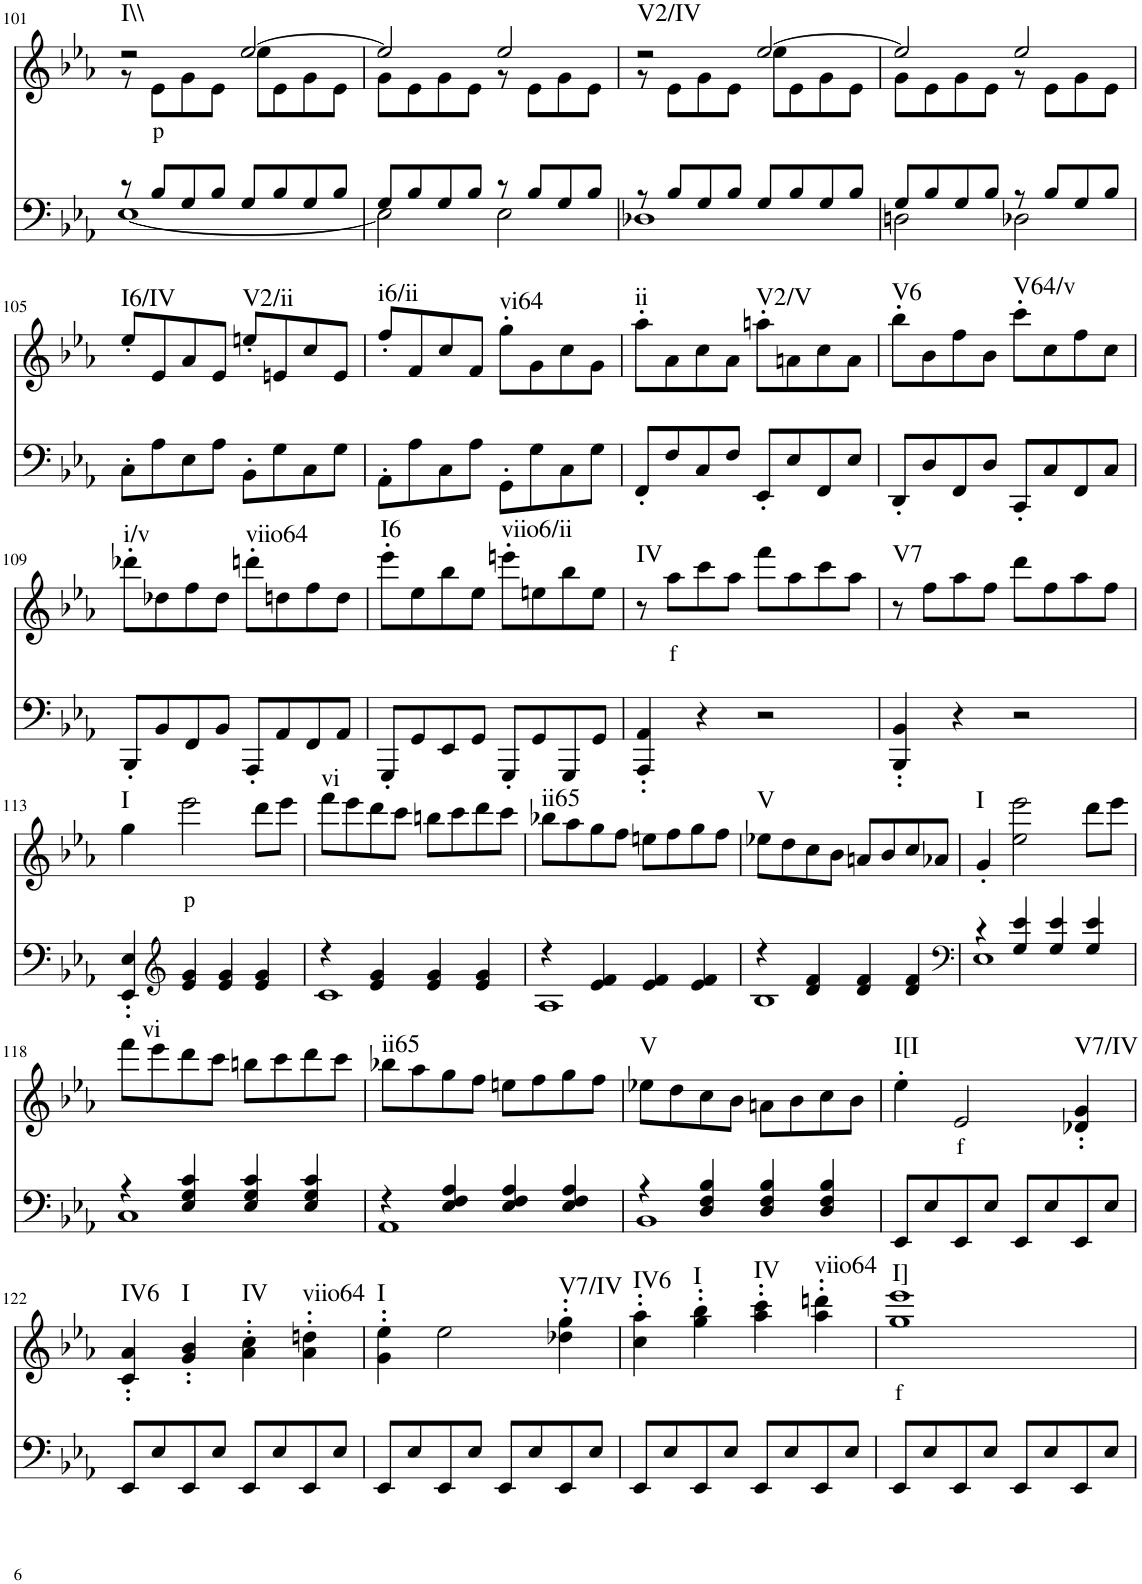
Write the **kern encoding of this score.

**kern	**kern	**text	**harte
*part2	*part1	*part1	*part1
*staff2	*staff1	*staff1	*
*I"piano	*I"piano	*	*
*I'Pno	*I'Pno	*	*
!!LO:PB:g=z
*clefF4	*clefG2	*	*
*k[b-e-a-]	*k[b-e-a-]	*	*
*c:	*c:	*	*
*M2/2	*M2/2	*	*
=101	=101	=101	=101
*^	*^	*	*
!	!	!	!	!	!LO:H:kt=I\\
8r	[1E-	2r	8r	.	N
!	!	!	!	!LO:LY:b	!
8B-/L	.	.	8e-\L	p	.
8G/	.	.	8g\	.	.
8B-/J	.	.	8e-\J	.	.
8G/L	.	[2ee-/	8ee-\L	.	.
8B-/	.	.	8e-\	.	.
8G/	.	.	8g\	.	.
8B-/J	.	.	8e-\J	.	.
=102	=102	=102	=102	=102	=102
8G/L	2E-\]	2ee-/]	8g\L	.	.
8B-/	.	.	8e-\	.	.
8G/	.	.	8g\	.	.
8B-/J	.	.	8e-\J	.	.
8r	2E-\	2ee-/	8r	.	.
8B-/L	.	.	8e-\L	.	.
8G/	.	.	8g\	.	.
8B-/J	.	.	8e-\J	.	.
=103	=103	=103	=103	=103	=103
!	!	!	!	!	!LO:H:kt=V2/IV
8r	1D-X	2r	8r	.	N
8B-/L	.	.	8e-\L	.	.
8G/	.	.	8g\	.	.
8B-/J	.	.	8e-\J	.	.
8G/L	.	[2ee-/	8ee-\L	.	.
8B-/	.	.	8e-\	.	.
8G/	.	.	8g\	.	.
8B-/J	.	.	8e-\J	.	.
=104	=104	=104	=104	=104	=104
8G/L	2Dn\	2ee-/]	8g\L	.	.
8B-/	.	.	8e-\	.	.
8G/	.	.	8g\	.	.
8B-/J	.	.	8e-\J	.	.
8r	2D-X\	2ee-/	8r	.	.
8B-/L	.	.	8e-\L	.	.
8G/	.	.	8g\	.	.
8B-/J	.	.	8e-\J	.	.
*v	*v	*	*	*	*
!!LO:LB:g=z
=105	=105	=105	=105	=105
!	!	!	!	!LO:H:kt=I6/IV
*	*v	*v	*	*
8C'\L	8ee-'/L	.	N
8A-\	8e-/	.	.
8E-\	8a-/	.	.
8A-\J	8e-/J	.	.
!	!	!	!LO:H:kt=V2/ii
8BB-'\L	8een'/L	.	N
8G\	8en/	.	.
8C\	8cc/	.	.
8G\J	8e/J	.	.
=106	=106	=106	=106
!	!	!	!LO:H:kt=i6/ii
8AA-'\L	8ff'/L	.	N
8A-\	8f/	.	.
8C\	8cc/	.	.
8A-\J	8f/J	.	.
!	!	!	!LO:H:kt=vi64
8GG'\L	8gg'\L	.	N
8G\	8g\	.	.
8C\	8cc\	.	.
8G\J	8g\J	.	.
=107	=107	=107	=107
!	!	!	!LO:H:kt=ii
8FF'/L	8aa-'\L	.	N
8F/	8a-\	.	.
8C/	8cc\	.	.
8F/J	8a-\J	.	.
!	!	!	!LO:H:kt=V2/V
8EE-'/L	8aan'\L	.	N
8E-/	8an\	.	.
8FF/	8cc\	.	.
8E-/J	8a\J	.	.
=108	=108	=108	=108
!	!	!	!LO:H:kt=V6
8DD'/L	8bb-'\L	.	N
8D/	8b-\	.	.
8FF/	8ff\	.	.
8D/J	8b-\J	.	.
!	!	!	!LO:H:kt=V64/v
8CC'/L	8ccc'\L	.	N
8C/	8cc\	.	.
8FF/	8ff\	.	.
8C/J	8cc\J	.	.
!!LO:LB:g=z
=109	=109	=109	=109
!	!	!	!LO:H:kt=i/v
8BBB-'/L	8ddd-X'\L	.	N
8BB-/	8dd-X\	.	.
8FF/	8ff\	.	.
8BB-/J	8dd-\J	.	.
!	!	!	!LO:H:kt=viio64
8AAA-'/L	8dddn'\L	.	N
8AA-/	8ddn\	.	.
8FF/	8ff\	.	.
8AA-/J	8dd\J	.	.
=110	=110	=110	=110
!	!	!	!LO:H:kt=I6
8GGG'/L	8eee-'\L	.	N
8GG/	8ee-\	.	.
8EE-/	8bb-\	.	.
8GG/J	8ee-\J	.	.
!	!	!	!LO:H:kt=viio6/ii
8GGG'/L	8eeen'\L	.	N
8GG/	8een\	.	.
8GGG/	8bb-\	.	.
8GG/J	8ee\J	.	.
=111	=111	=111	=111
!	!	!	!LO:H:kt=IV
4AAA-/' 4AA-/'	8r	.	N
!	!	!LO:LY:b	!
.	8aa-\L	f	.
4r	8ccc\	.	.
.	8aa-\J	.	.
2r	8fff\L	.	.
.	8aa-\	.	.
.	8ccc\	.	.
.	8aa-\J	.	.
=112	=112	=112	=112
!	!	!	!LO:H:kt=V7
4BBB-/' 4BB-/'	8r	.	N
.	8ff\L	.	.
4r	8aa-\	.	.
.	8ff\J	.	.
2r	8ddd\L	.	.
.	8ff\	.	.
.	8aa-\	.	.
.	8ff\J	.	.
!!LO:LB:g=z
=113	=113	=113	=113
!	!	!	!LO:H:kt=I
4EE-/' 4E-/'	4gg\	.	N
*clefG2	*	*	*
!	!	!LO:LY:b	!
4e-/ 4g/	2eee-\	p	.
4e-/ 4g/	.	.	.
4e-/ 4g/	8ddd\L	.	.
.	8eee-\J	.	.
=114	=114	=114	=114
*^	*	*	*
!	!	!	!	!LO:H:kt=vi
4r	1c	8fff\L	.	N
.	.	8eee-\	.	.
4e-/ 4g/	.	8ddd\	.	.
.	.	8ccc\J	.	.
4e-/ 4g/	.	8bbn\L	.	.
.	.	8ccc\	.	.
4e-/ 4g/	.	8ddd\	.	.
.	.	8ccc\J	.	.
=115	=115	=115	=115	=115
!	!	!	!	!LO:H:kt=ii65
4r	1A-	8bb-X\L	.	N
.	.	8aa-\	.	.
4e-/ 4f/	.	8gg\	.	.
.	.	8ff\J	.	.
4e-/ 4f/	.	8een\L	.	.
.	.	8ff\	.	.
4e-/ 4f/	.	8gg\	.	.
.	.	8ff\J	.	.
=116	=116	=116	=116	=116
!	!	!	!	!LO:H:kt=V
4r	1B-	8ee-X\L	.	N
.	.	8dd\	.	.
4d/ 4f/	.	8cc\	.	.
.	.	8b-\J	.	.
4d/ 4f/	.	8an/L	.	.
.	.	8b-/	.	.
4d/ 4f/	.	8cc/	.	.
.	.	8a-X/J	.	.
=117	=117	=117	=117	=117
*clefF4	*	*	*	*
!	!	!	!	!LO:H:kt=I
4r	1E-	4g'/	.	N
4G/ 4e-/	.	2ee-\ 2eee-\	.	.
4G/ 4e-/	.	.	.	.
4G/ 4e-/	.	8ddd\L	.	.
.	.	8eee-\J	.	.
!!LO:LB:g=z
=118	=118	=118	=118	=118
!	!	!	!	!LO:H:kt=vi
4r	1C	8fff\L	.	N
.	.	8eee-\	.	.
4E-/ 4G/ 4c/	.	8ddd\	.	.
.	.	8ccc\J	.	.
4E-/ 4G/ 4c/	.	8bbn\L	.	.
.	.	8ccc\	.	.
4E-/ 4G/ 4c/	.	8ddd\	.	.
.	.	8ccc\J	.	.
=119	=119	=119	=119	=119
!	!	!	!	!LO:H:kt=ii65
4r	1AA-	8bb-X\L	.	N
.	.	8aa-\	.	.
4E-/ 4F/ 4A-/	.	8gg\	.	.
.	.	8ff\J	.	.
4E-/ 4F/ 4A-/	.	8een\L	.	.
.	.	8ff\	.	.
4E-/ 4F/ 4A-/	.	8gg\	.	.
.	.	8ff\J	.	.
=120	=120	=120	=120	=120
!	!	!	!	!LO:H:kt=V
4r	1BB-	8ee-X\L	.	N
.	.	8dd\	.	.
4D/ 4F/ 4B-/	.	8cc\	.	.
.	.	8b-\J	.	.
4D/ 4F/ 4B-/	.	8an\L	.	.
.	.	8b-\	.	.
4D/ 4F/ 4B-/	.	8cc\	.	.
.	.	8b-\J	.	.
*v	*v	*	*	*
=121	=121	=121	=121
!	!	!	!LO:H:kt=I[I
8EE-/L	4ee-'\	.	N
8E-/	.	.	.
!	!	!LO:LY:b	!
8EE-/	2e-/	f	.
8E-/J	.	.	.
8EE-/L	.	.	.
8E-/	.	.	.
!	!	!	!LO:H:kt=V7/IV
8EE-/	4d-X/' 4g/'	.	N
8E-/J	.	.	.
!!LO:LB:g=z
=122	=122	=122	=122
!	!	!	!LO:H:kt=IV6
8EE-/L	4c/' 4a-/'	.	N
8E-/	.	.	.
!	!	!	!LO:H:kt=I
8EE-/	4g/' 4b-/'	.	N
8E-/J	.	.	.
!	!	!	!LO:H:kt=IV
8EE-/L	4a-\' 4cc\'	.	N
8E-/	.	.	.
!	!	!	!LO:H:kt=viio64
8EE-/	4a-\' 4ddn\'	.	N
8E-/J	.	.	.
=123	=123	=123	=123
!	!	!	!LO:H:kt=I
8EE-/L	4g\' 4ee-\'	.	N
8E-/	.	.	.
8EE-/	2ee-\	.	.
8E-/J	.	.	.
8EE-/L	.	.	.
8E-/	.	.	.
!	!	!	!LO:H:kt=V7/IV
8EE-/	4dd-X\' 4gg\'	.	N
8E-/J	.	.	.
=124	=124	=124	=124
!	!	!	!LO:H:kt=IV6
8EE-/L	4cc\' 4aa-\'	.	N
8E-/	.	.	.
!	!	!	!LO:H:kt=I
8EE-/	4gg\' 4bb-\'	.	N
8E-/J	.	.	.
!	!	!	!LO:H:kt=IV
8EE-/L	4aa-\' 4ccc\'	.	N
8E-/	.	.	.
!	!	!	!LO:H:kt=viio64
8EE-/	4aa-\' 4dddn\'	.	N
8E-/J	.	.	.
=125	=125	=125	=125
!	!	!LO:LY:b	!LO:H:kt=I]
8EE-/L	1gg 1eee-	f	N
8E-/	.	.	.
8EE-/	.	.	.
8E-/J	.	.	.
8EE-/L	.	.	.
8E-/	.	.	.
8EE-/	.	.	.
8E-/J	.	.	.
=	=	=	=
*-	*-	*-	*-
